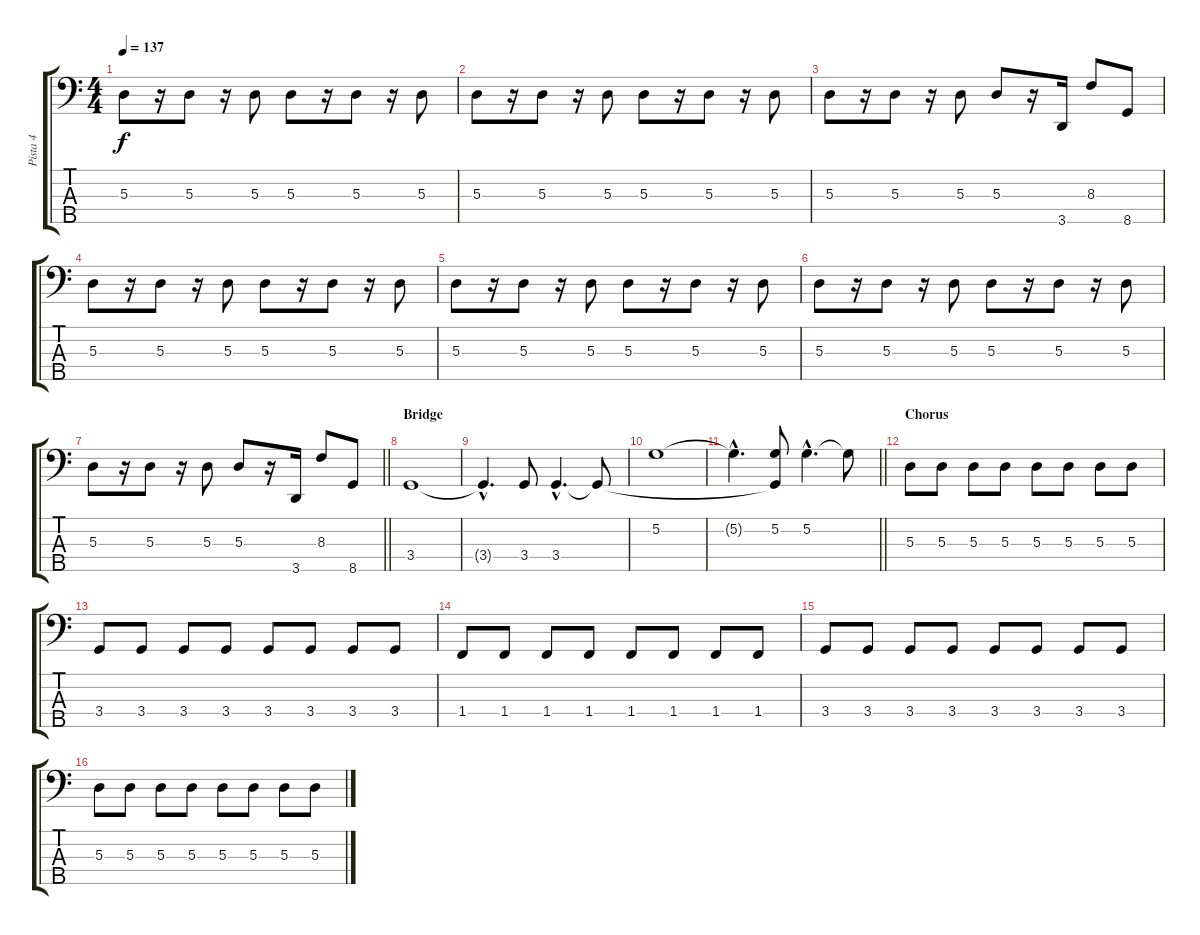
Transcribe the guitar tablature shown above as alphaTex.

\track ("Pista 4" "Pista 4") {instrument electricbassfinger}
\staff {score tabs}
\tuning (G2 D2 A1 E1 B0) {hide}
\ts (4 4)
\tempo 137
\clef f4
\ks c
5.3.8{dy f} r.16 5.3.8 r.16 5.3.8 5.3.8 r.16 5.3.8 r.16 5.3.8 |
5.3.8 r.16 5.3.8 r.16 5.3.8 5.3.8 r.16 5.3.8 r.16 5.3.8 |
5.3.8 r.16 5.3.8 r.16 5.3.8 5.3.8 r.16 3.5.16 8.3.8 8.5.8 |
5.3.8 r.16 5.3.8 r.16 5.3.8 5.3.8 r.16 5.3.8 r.16 5.3.8 |
5.3.8 r.16 5.3.8 r.16 5.3.8 5.3.8 r.16 5.3.8 r.16 5.3.8 |
5.3.8 r.16 5.3.8 r.16 5.3.8 5.3.8 r.16 5.3.8 r.16 5.3.8 |
\barLineRight lightlight
5.3.8 r.16 5.3.8 r.16 5.3.8 5.3.8 r.16 3.5.16 8.3.8 8.5.8 |
\section ("" "Bridge")
3.4.1 |
3.4{hac t}.4{d} 3.4.8 3.4{hac}.4{d} 3.4{t}.8 |
5.2.1 |
\barLineRight lightlight
5.2{hac t}.4{d} (5.2 3.4{t}).8 5.2{hac}.4{d} 5.2{t}.8 |
\section ("" "Chorus")
5.3.8 5.3.8 5.3.8 5.3.8 5.3.8 5.3.8 5.3.8 5.3.8 |
3.4.8 3.4.8 3.4.8 3.4.8 3.4.8 3.4.8 3.4.8 3.4.8 |
1.4.8 1.4.8 1.4.8 1.4.8 1.4.8 1.4.8 1.4.8 1.4.8 |
3.4.8 3.4.8 3.4.8 3.4.8 3.4.8 3.4.8 3.4.8 3.4.8 |
5.3.8 5.3.8 5.3.8 5.3.8 5.3.8 5.3.8 5.3.8 5.3.8
